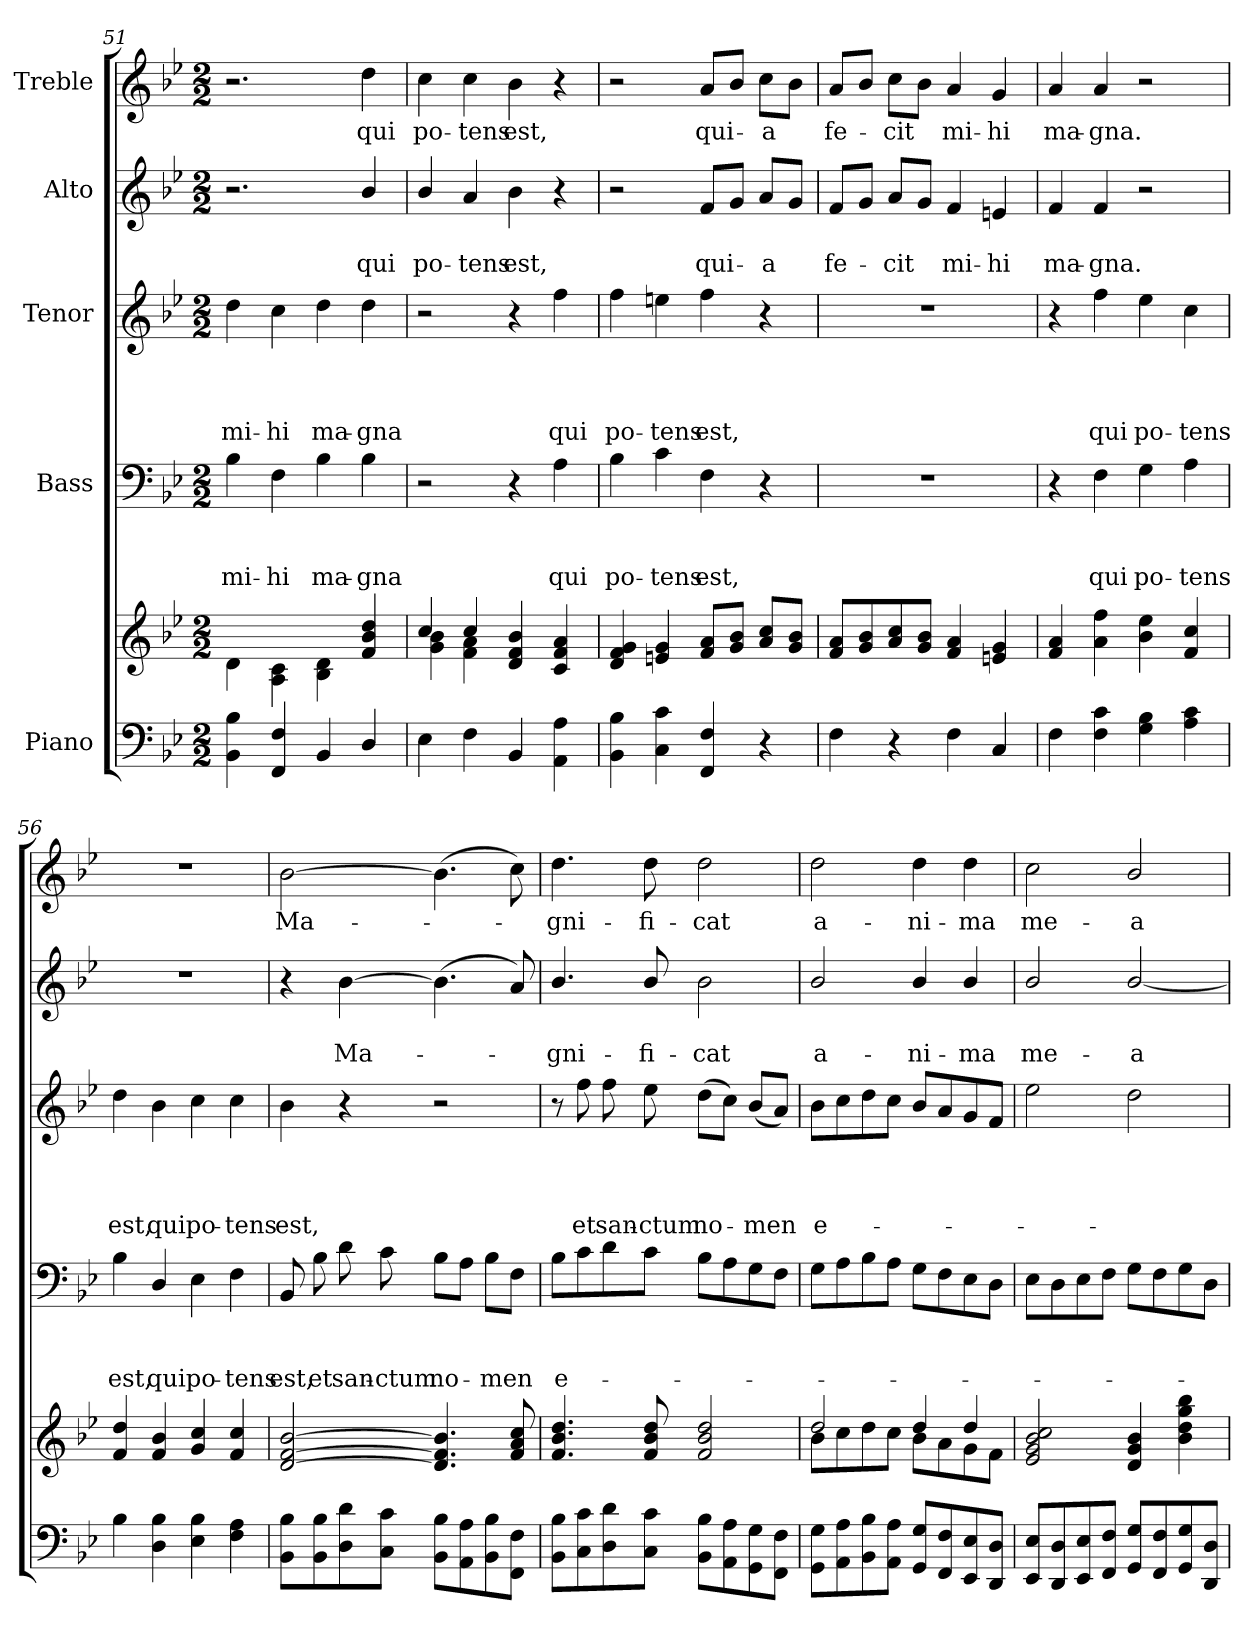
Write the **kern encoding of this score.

**kern	**kern	**kern	**text	**text	**text	**kern	**text	**text	**text	**text	**kern	**text	**text	**kern	**text
*part5	*part5	*part4	*part4	*part4	*part4	*part3	*part3	*part3	*part3	*part3	*part2	*part2	*part2	*part1	*part1
*staff6	*staff5	*staff4	*staff4	*staff4	*staff4	*staff3	*staff3	*staff3	*staff3	*staff3	*staff2	*staff2	*staff2	*staff1	*staff1
*I"Piano	*	*I"Bass	*	*	*	*I"Tenor	*	*	*	*	*I"Alto	*	*	*I"Treble	*
!!LO:PB:g=z
*clefF4	*clefG2	*clefF4	*	*	*	*clefG2	*	*	*	*	*clefG2	*	*	*clefG2	*
*	*	*	*	*	*	*ITrd7c12	*	*	*	*	*	*	*	*	*
*k[b-e-]	*k[b-e-]	*k[b-e-]	*	*	*	*k[b-e-]	*	*	*	*	*k[b-e-]	*	*	*k[b-e-]	*
*B-:	*B-:	*B-:	*	*	*	*B-:	*	*	*	*	*B-:	*	*	*B-:	*
*M2/2	*M2/2	*M2/2	*	*	*	*M2/2	*	*	*	*	*M2/2	*	*	*M2/2	*
=51	=51	=51	=51	=51	=51	=51	=51	=51	=51	=51	=51	=51	=51	=51	=51
*	*^	*	*	*	*	*	*	*	*	*	*	*	*	*	*
!	!	!	!	!	!	!LO:LY:b	!	!	!	!	!LO:LY:b	!	!	!	!	!
4BB-\ 4B-\	4d\	1ryy	4B-\	.	.	mi-	4d\	.	.	.	mi-	2.r	.	.	2.r	.
!	!	!	!	!	!	!LO:LY:b	!	!	!	!	!LO:LY:b	!	!	!	!	!
4FF/ 4F/	4A\ 4c\	.	4F\	.	.	-hi	4c\	.	.	.	-hi	.	.	.	.	.
!	!	!	!	!	!	!LO:LY:b	!	!	!	!	!LO:LY:b	!	!	!	!	!
4BB-/	4B-\ 4d\	.	4B-\	.	.	ma-	4d\	.	.	.	ma-	.	.	.	.	.
!	!	!	!	!	!	!LO:LY:b	!	!	!	!	!LO:LY:b	!	!	!LO:LY:b	!	!LO:LY:b
4D/	4f/ 4b-/ 4dd/	.	4B-\	.	.	-gna	4d\	.	.	.	-gna	4b-/	.	qui	4dd\	qui
=52	=52	=52	=52	=52	=52	=52	=52	=52	=52	=52	=52	=52	=52	=52	=52	=52
!	!	!	!	!	!	!	!	!	!	!	!	!	!	!LO:LY:b	!	!LO:LY:b
4E-\	4cc/	4g\ 4b-\	2r	.	.	.	2r	.	.	.	.	4b-/	.	po-	4cc\	po-
!	!	!	!	!	!	!	!	!	!	!	!	!	!	!LO:LY:b	!	!LO:LY:b
4F\	4cc/	4f\ 4a\	.	.	.	.	.	.	.	.	.	4a/	.	-tens	4cc\	-tens
!	!	!	!	!	!	!	!	!	!	!	!	!	!	!LO:LY:b	!	!LO:LY:b
4BB-/	4d/ 4f/ 4b-/	2ryy	4r	.	.	.	4r	.	.	.	.	4b-\	.	est,	4b-\	est,
!	!	!	!	!	!	!LO:LY:b	!	!	!	!	!LO:LY:b	!	!	!	!	!
4AA\ 4A\	4c/ 4f/ 4a/	.	4A\	.	.	qui	4f\	.	.	.	qui	4r	.	.	4r	.
=53	=53	=53	=53	=53	=53	=53	=53	=53	=53	=53	=53	=53	=53	=53	=53	=53
!	!	!	!	!	!	!LO:LY:b	!	!	!	!	!LO:LY:b	!	!	!	!	!
4BB-\ 4B-\	4d/ 4f/ 4g/	1ryy	4B-\	.	.	po-	4f\	.	.	.	po-	2r	.	.	2r	.
!	!	!	!	!	!	!LO:LY:b	!	!	!	!	!LO:LY:b	!	!	!	!	!
4C\ 4c\	4en/ 4g/	.	4c\	.	.	-tens	4en\	.	.	.	-tens	.	.	.	.	.
!	!	!	!	!	!	!LO:LY:b	!	!	!	!	!LO:LY:b	!	!	!LO:LY:b	!	!LO:LY:b
4FF/ 4F/	8f/ 8a/L	.	4F\	.	.	est,	4f\	.	.	.	est,	8f/L	.	qui-	8a/L	qui-
.	8g/ 8b-/J	.	.	.	.	.	.	.	.	.	.	8g/J	.	.	8b-/J	.
!	!	!	!	!	!	!	!	!	!	!	!	!	!	!LO:LY:b	!	!LO:LY:b
4r	8a/ 8cc/L	.	4r	.	.	.	4r	.	.	.	.	8a/L	.	-a	8cc\L	-a
.	8g/ 8b-/J	.	.	.	.	.	.	.	.	.	.	8g/J	.	.	8b-\J	.
=54	=54	=54	=54	=54	=54	=54	=54	=54	=54	=54	=54	=54	=54	=54	=54	=54
!	!	!	!	!	!	!	!	!	!	!	!	!	!	!LO:LY:b	!	!LO:LY:b
4F\	8f/ 8a/L	1ryy	1r	.	.	.	1r	.	.	.	.	8f/L	.	fe-	8a/L	fe-
.	8g/ 8b-/	.	.	.	.	.	.	.	.	.	.	8g/J	.	.	8b-/J	.
!	!	!	!	!	!	!	!	!	!	!	!	!	!	!LO:LY:b	!	!LO:LY:b
4r	8a/ 8cc/	.	.	.	.	.	.	.	.	.	.	8a/L	.	-cit	8cc\L	-cit
.	8g/ 8b-/J	.	.	.	.	.	.	.	.	.	.	8g/J	.	.	8b-\J	.
!	!	!	!	!	!	!	!	!	!	!	!	!	!	!LO:LY:b	!	!LO:LY:b
4F\	4f/ 4a/	.	.	.	.	.	.	.	.	.	.	4f/	.	mi-	4a/	mi-
!	!	!	!	!	!	!	!	!	!	!	!	!	!	!LO:LY:b	!	!LO:LY:b
4C/	4en/ 4g/	.	.	.	.	.	.	.	.	.	.	4en/	.	-hi	4g/	-hi
=55	=55	=55	=55	=55	=55	=55	=55	=55	=55	=55	=55	=55	=55	=55	=55	=55
!	!	!	!	!	!	!	!	!	!	!	!	!	!	!LO:LY:b	!	!LO:LY:b
4F\	4f/ 4a/	1ryy	4r	.	.	.	4r	.	.	.	.	4f/	.	ma-	4a/	ma-
!	!	!	!	!	!	!LO:LY:b	!	!	!	!	!LO:LY:b	!	!	!LO:LY:b	!	!LO:LY:b
4F\ 4c\	4a\ 4ff\	.	4F\	.	.	qui	4f\	.	.	.	qui	4f/	.	-gna.	4a/	-gna.
!	!	!	!	!	!	!LO:LY:b	!	!	!	!	!LO:LY:b	!	!	!	!	!
4G\ 4B-\	4b-\ 4ee-\	.	4G\	.	.	po-	4e-\	.	.	.	po-	2r	.	.	2r	.
!	!	!	!	!	!	!LO:LY:b	!	!	!	!	!LO:LY:b	!	!	!	!	!
4A\ 4c\	4f/ 4cc/	.	4A\	.	.	-tens	4c\	.	.	.	-tens	.	.	.	.	.
=56	=56	=56	=56	=56	=56	=56	=56	=56	=56	=56	=56	=56	=56	=56	=56	=56
!	!	!	!	!	!	!LO:LY:b	!	!	!	!	!LO:LY:b	!	!	!	!	!
4B-\	4f/ 4dd/	1ryy	4B-\	.	.	est,	4d\	.	.	.	est,	1r	.	.	1r	.
!	!	!	!	!	!	!LO:LY:b	!	!	!	!	!LO:LY:b	!	!	!	!	!
4D\ 4B-\	4f/ 4b-/	.	4D/	.	.	qui	4B-\	.	.	.	qui	.	.	.	.	.
!	!	!	!	!	!	!LO:LY:b	!	!	!	!	!LO:LY:b	!	!	!	!	!
4E-\ 4B-\	4g/ 4cc/	.	4E-\	.	.	po-	4c\	.	.	.	po-	.	.	.	.	.
!	!	!	!	!	!	!LO:LY:b	!	!	!	!	!LO:LY:b	!	!	!	!	!
4F\ 4A\	4f/ 4cc/	.	4F\	.	.	-tens	4c\	.	.	.	-tens	.	.	.	.	.
!!LO:LB:g=z
=57	=57	=57	=57	=57	=57	=57	=57	=57	=57	=57	=57	=57	=57	=57	=57	=57
!	!	!	!	!	!	!LO:LY:b	!	!	!	!	!LO:LY:b	!	!	!	!	!LO:LY:b
8BB-\ 8B-\L	[<2d/ [>2f/ [>2b-/	1ryy	8BB-/	.	.	est,	4B-\	.	.	.	est,	4r	.	.	[>2b-\	Ma-
!	!	!	!	!	!	!LO:LY:b	!	!	!	!	!	!	!	!	!	!
8BB-\ 8B-\	.	.	8B-\	.	.	et	.	.	.	.	.	.	.	.	.	.
!	!	!	!	!	!	!LO:LY:b	!	!	!	!	!	!	!	!LO:LY:b	!	!
8D\ 8d\	.	.	8d\	.	.	san-	4r	.	.	.	.	[>4b-\	.	Ma-	.	.
!	!	!	!	!	!	!LO:LY:b	!	!	!	!	!	!	!	!	!	!
8C\ 8c\J	.	.	8c\	.	.	-ctum	.	.	.	.	.	.	.	.	.	.
!	!	!	!	!	!	!LO:LY:b	!	!	!	!	!	!	!	!	!	!
8BB-\ 8B-\L	4.d/] 4.f/] 4.b-/]	.	8B-\L	.	.	no-	2r	.	.	.	.	(>4.b-\]	.	.	(>4.b-\]	.
8AA\ 8A\	.	.	8A\J	.	.	.	.	.	.	.	.	.	.	.	.	.
!	!	!	!	!	!	!LO:LY:b	!	!	!	!	!	!	!	!	!	!
8BB-\ 8B-\	.	.	8B-\L	.	.	-men	.	.	.	.	.	.	.	.	.	.
8FF\ 8F\J	8f/ 8a/ 8cc/	.	8F\J	.	.	.	.	.	.	.	.	8a/)	.	.	8cc\)	.
=58	=58	=58	=58	=58	=58	=58	=58	=58	=58	=58	=58	=58	=58	=58	=58	=58
!	!	!	!	!	!	!LO:LY:b	!	!	!	!	!	!	!	!LO:LY:b	!	!LO:LY:b
8BB-\ 8B-\L	4.f/ 4.b-/ 4.dd/	1ryy	8B-\L	.	.	e-	8r	.	.	.	.	4.b-/	.	-gni-	4.dd\	-gni-
!	!	!	!	!	!	!	!	!	!	!	!LO:LY:b	!	!	!	!	!
8C\ 8c\	.	.	8c\	.	.	.	8f\	.	.	.	et	.	.	.	.	.
!	!	!	!	!	!	!	!	!	!	!	!LO:LY:b	!	!	!	!	!
8D\ 8d\	.	.	8d\	.	.	.	8f\	.	.	.	san-	.	.	.	.	.
!	!	!	!	!	!	!	!	!	!	!	!LO:LY:b	!	!	!LO:LY:b	!	!LO:LY:b
8C\ 8c\J	8f/ 8b-/ 8dd/	.	8c\J	.	.	.	8e-\	.	.	.	-ctum	8b-/	.	-fi-	8dd\	-fi-
!	!	!	!	!	!	!	!	!	!	!	!LO:LY:b	!	!	!LO:LY:b	!	!LO:LY:b
8BB-\ 8B-\L	2f/ 2b-/ 2dd/	.	8B-\L	.	.	.	(>8d\L	.	.	.	no-	2b-\	.	-cat	2dd\	-cat
8AA\ 8A\	.	.	8A\	.	.	.	8c\J)	.	.	.	.	.	.	.	.	.
!	!	!	!	!	!	!	!	!	!	!	!LO:LY:b	!	!	!	!	!
8GG\ 8G\	.	.	8G\	.	.	.	(<8B-/L	.	.	.	-men	.	.	.	.	.
8FF\ 8F\J	.	.	8F\J	.	.	.	8A/J)	.	.	.	.	.	.	.	.	.
=59	=59	=59	=59	=59	=59	=59	=59	=59	=59	=59	=59	=59	=59	=59	=59	=59
!	!	!	!	!	!	!	!	!	!	!	!LO:LY:b	!	!	!LO:LY:b	!	!LO:LY:b
8GG\ 8G\L	8b-\L	2dd/	8G\L	.	.	.	8B-\L	.	.	.	e-	2b-/	.	a-	2dd\	a-
8AA\ 8A\	8cc\	.	8A\	.	.	.	8c\	.	.	.	.	.	.	.	.	.
8BB-\ 8B-\	8dd\	.	8B-\	.	.	.	8d\	.	.	.	.	.	.	.	.	.
8AA\ 8A\J	8cc\J	.	8A\J	.	.	.	8c\J	.	.	.	.	.	.	.	.	.
!	!	!	!	!	!	!	!	!	!	!	!	!	!	!LO:LY:b	!	!LO:LY:b
8GG/ 8G/L	8b-\L	4dd/	8G\L	.	.	.	8B-/L	.	.	.	.	4b-/	.	-ni-	4dd\	-ni-
8FF/ 8F/	8a\	.	8F\	.	.	.	8A/	.	.	.	.	.	.	.	.	.
!	!	!	!	!	!	!	!	!	!	!	!	!	!	!LO:LY:b	!	!LO:LY:b
8EE-/ 8E-/	8g\	4dd/	8E-\	.	.	.	8G/	.	.	.	.	4b-/	.	-ma	4dd\	-ma
8DD/ 8D/J	8f\J	.	8D\J	.	.	.	8F/J	.	.	.	.	.	.	.	.	.
=60	=60	=60	=60	=60	=60	=60	=60	=60	=60	=60	=60	=60	=60	=60	=60	=60
!	!	!	!	!	!	!	!	!	!	!	!	!	!	!LO:LY:b	!	!LO:LY:b
8EE-/ 8E-/L	2e-/ 2g/ 2b-/ 2cc/	1ryy	8E-\L	.	.	.	2e-\	.	.	.	.	2b-/	.	me-	2cc\	me-
8DD/ 8D/	.	.	8D\	.	.	.	.	.	.	.	.	.	.	.	.	.
8EE-/ 8E-/	.	.	8E-\	.	.	.	.	.	.	.	.	.	.	.	.	.
8FF/ 8F/J	.	.	8F\J	.	.	.	.	.	.	.	.	.	.	.	.	.
!	!	!	!	!	!	!	!	!	!	!	!	!	!	!LO:LY:b	!	!LO:LY:b
8GG/ 8G/L	4d/ 4g/ 4b-/	.	8G\L	.	.	.	2d\	.	.	.	.	[<2b-/	.	-a	2b-/	-a
8FF/ 8F/	.	.	8F\	.	.	.	.	.	.	.	.	.	.	.	.	.
8GG/ 8G/	4b-\ 4dd\ 4gg\ 4bb-\	.	8G\	.	.	.	.	.	.	.	.	.	.	.	.	.
8DD/ 8D/J	.	.	8D\J	.	.	.	.	.	.	.	.	.	.	.	.	.
*	*v	*v	*	*	*	*	*	*	*	*	*	*	*	*	*	*
=	=	=	=	=	=	=	=	=	=	=	=	=	=	=	=
*-	*-	*-	*-	*-	*-	*-	*-	*-	*-	*-	*-	*-	*-	*-	*-
